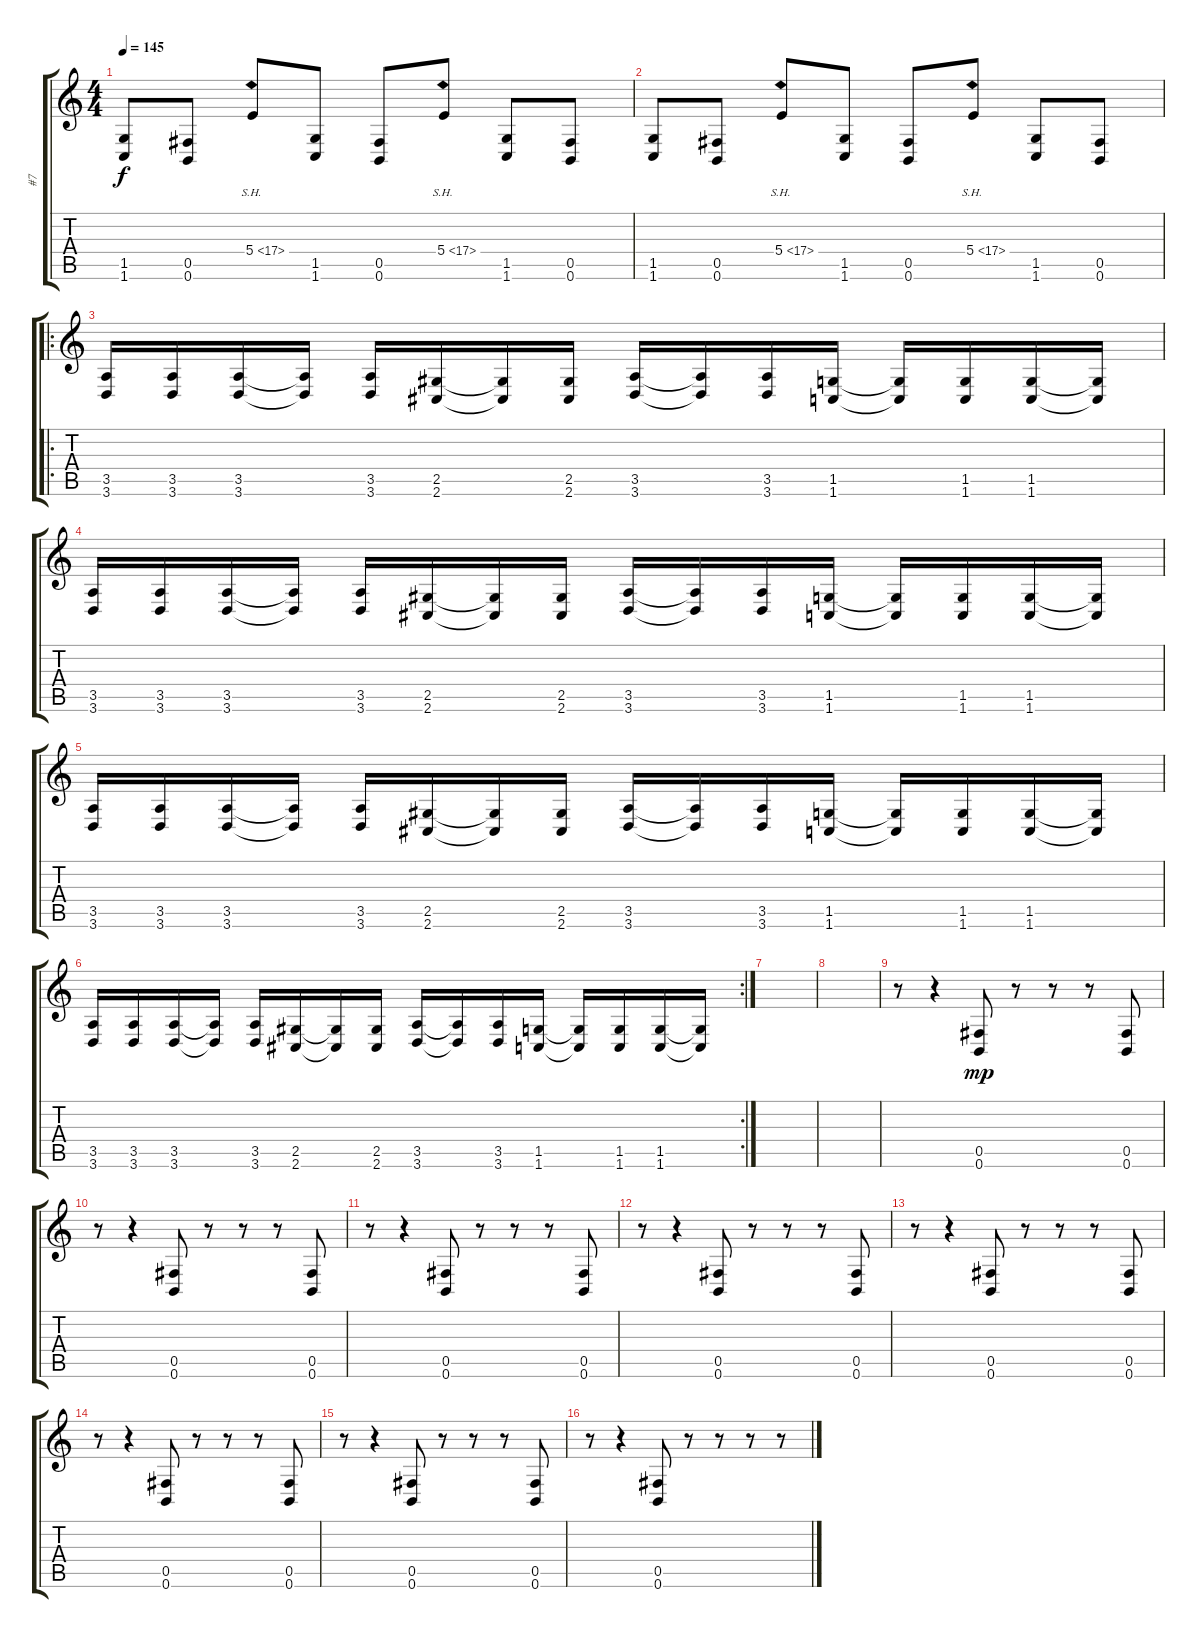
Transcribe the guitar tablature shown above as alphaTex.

\track ("#7" "#7") {instrument overdrivenguitar}
\staff {score tabs}
\tuning (Db4 Ab3 E3 B2 Gb2 B1) {hide}
\ts (4 4)
\tempo 145
\clef g2
\ks c
(1.5 1.6).8{dy f} (0.5 0.6).8 5.4{sh 12}.8 (1.5 1.6).8 (0.5 0.6).8 5.4{sh 12}.8 (1.5 1.6).8 (0.5 0.6).8 |
(1.5 1.6).8 (0.5 0.6).8 5.4{sh 12}.8 (1.5 1.6).8 (0.5 0.6).8 5.4{sh 12}.8 (1.5 1.6).8 (0.5 0.6).8 |
\ro
(3.5 3.6).16 (3.5 3.6).16 (3.5 3.6).16 (3.5{t} 3.6{t}).16 (3.5 3.6).16 (2.5 2.6).16 (2.5{t} 2.6{t}).16 (2.5 2.6).16 (3.5 3.6).16 (3.5{t} 3.6{t}).16 (3.5 3.6).16 (1.5 1.6).16 (1.5{t} 1.6{t}).16 (1.5 1.6).16 (1.5 1.6).16 (1.5{t} 1.6{t}).16 |
(3.5 3.6).16 (3.5 3.6).16 (3.5 3.6).16 (3.5{t} 3.6{t}).16 (3.5 3.6).16 (2.5 2.6).16 (2.5{t} 2.6{t}).16 (2.5 2.6).16 (3.5 3.6).16 (3.5{t} 3.6{t}).16 (3.5 3.6).16 (1.5 1.6).16 (1.5{t} 1.6{t}).16 (1.5 1.6).16 (1.5 1.6).16 (1.5{t} 1.6{t}).16 |
(3.5 3.6).16 (3.5 3.6).16 (3.5 3.6).16 (3.5{t} 3.6{t}).16 (3.5 3.6).16 (2.5 2.6).16 (2.5{t} 2.6{t}).16 (2.5 2.6).16 (3.5 3.6).16 (3.5{t} 3.6{t}).16 (3.5 3.6).16 (1.5 1.6).16 (1.5{t} 1.6{t}).16 (1.5 1.6).16 (1.5 1.6).16 (1.5{t} 1.6{t}).16 |
\rc 2
(3.5 3.6).16 (3.5 3.6).16 (3.5 3.6).16 (3.5{t} 3.6{t}).16 (3.5 3.6).16 (2.5 2.6).16 (2.5{t} 2.6{t}).16 (2.5 2.6).16 (3.5 3.6).16 (3.5{t} 3.6{t}).16 (3.5 3.6).16 (1.5 1.6).16 (1.5{t} 1.6{t}).16 (1.5 1.6).16 (1.5 1.6).16 (1.5{t} 1.6{t}).16 |
|
|
r.8 r.4 (0.5 0.6).8{dy mp} r.8 r.8 r.8 (0.5 0.6).8 |
r.8 r.4 (0.5 0.6).8 r.8 r.8 r.8 (0.5 0.6).8 |
r.8 r.4 (0.5 0.6).8 r.8 r.8 r.8 (0.5 0.6).8 |
r.8 r.4 (0.5 0.6).8 r.8 r.8 r.8 (0.5 0.6).8 |
r.8 r.4 (0.5 0.6).8 r.8 r.8 r.8 (0.5 0.6).8 |
r.8 r.4 (0.5 0.6).8 r.8 r.8 r.8 (0.5 0.6).8 |
r.8 r.4 (0.5 0.6).8 r.8 r.8 r.8 (0.5 0.6).8 |
r.8 r.4 (0.5 0.6).8 r.8 r.8 r.8 r.8
